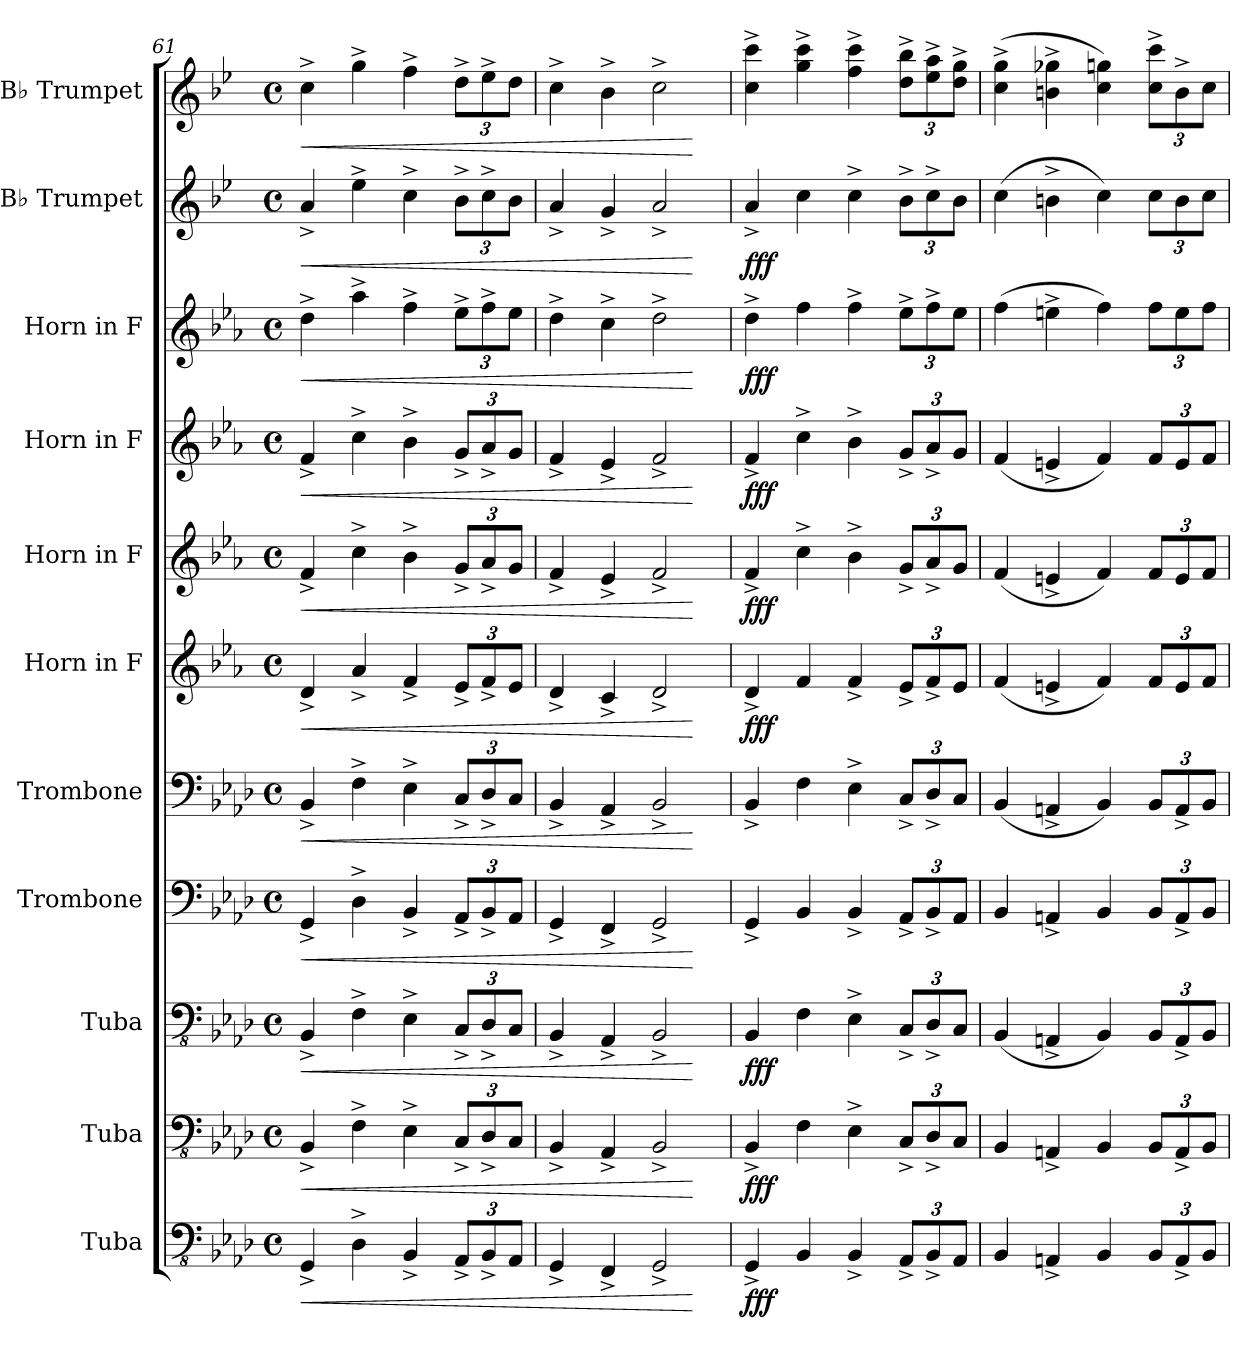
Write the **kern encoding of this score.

**kern	**dynam	**kern	**dynam	**kern	**dynam	**kern	**dynam	**kern	**dynam	**kern	**dynam	**kern	**dynam	**kern	**dynam	**kern	**dynam	**kern	**dynam	**kern	**dynam
*part11	*part11	*part10	*part10	*part9	*part9	*part8	*part8	*part7	*part7	*part6	*part6	*part5	*part5	*part4	*part4	*part3	*part3	*part2	*part2	*part1	*part1
*staff11	*staff11	*staff10	*staff10	*staff9	*staff9	*staff8	*staff8	*staff7	*staff7	*staff6	*staff6	*staff5	*staff5	*staff4	*staff4	*staff3	*staff3	*staff2	*staff2	*staff1	*staff1
*I"Tuba	*	*I"Tuba	*	*I"Tuba	*	*I"Trombone	*	*I"Trombone	*	*I"Horn in F	*	*I"Horn in F	*	*I"Horn in F	*	*I"Horn in F	*	*I"B♭ Trumpet	*	*I"B♭ Trumpet	*
*I'Tba.	*	*I'Tba.	*	*I'Tba.	*	*I'Tbn.	*	*I'Tbn.	*	*	*	*	*	*	*	*	*	*I'B♭ Tpt.	*	*I'B♭ Tpt.	*
!!LO:PB:g=z
*clefFv4	*	*clefFv4	*	*clefFv4	*	*clefF4	*	*clefF4	*	*clefG2	*	*clefG2	*	*clefG2	*	*clefG2	*	*clefG2	*	*clefG2	*
*	*	*	*	*	*	*	*	*	*	*ITrd4c7	*	*ITrd4c7	*	*ITrd4c7	*	*ITrd4c7	*	*ITrd1c2	*	*ITrd1c2	*
*k[b-e-a-d-]	*	*k[b-e-a-d-]	*	*k[b-e-a-d-]	*	*k[b-e-a-d-]	*	*k[b-e-a-d-]	*	*k[b-e-a-d-]	*	*k[b-e-a-d-]	*	*k[b-e-a-d-]	*	*k[b-e-a-d-]	*	*k[b-e-a-d-]	*	*k[b-e-a-d-]	*
*M4/4	*	*M4/4	*	*M4/4	*	*M4/4	*	*M4/4	*	*M4/4	*	*M4/4	*	*M4/4	*	*M4/4	*	*M4/4	*	*M4/4	*
*met(c)	*	*met(c)	*	*met(c)	*	*met(c)	*	*met(c)	*	*met(c)	*	*met(c)	*	*met(c)	*	*met(c)	*	*met(c)	*	*met(c)	*
*MM80	*	*MM80	*	*MM80	*	*MM80	*	*MM80	*	*MM80	*	*MM80	*	*MM80	*	*MM80	*	*MM80	*	*MM80	*
=61	=61	=61	=61	=61	=61	=61	=61	=61	=61	=61	=61	=61	=61	=61	=61	=61	=61	=61	=61	=61	=61
!	!LO:HP:b	!	!LO:HP:b	!	!LO:HP:b	!	!LO:HP:b	!	!LO:HP:b	!	!LO:HP:b	!	!LO:HP:b	!	!LO:HP:b	!	!LO:HP:b	!	!LO:HP:b	!	!LO:HP:b
4GGG^/	<	4BBB-^/	<	4BBB-^/	<	4GG^/	<	4BB-^/	<	4G^/	<	4B-^/	<	4B-^/	<	4g^\	<	4g^/	<	4b-^\	<
4DD-^\	.	4FF^\	.	4FF^\	.	4D-^\	.	4F^\	.	4d-^/	.	4f^\	.	4f^\	.	4dd-^\	.	4dd-^\	.	4ff^\	.
4BBB-^/	.	4EE-^\	.	4EE-^\	.	4BB-^/	.	4E-^\	.	4B-^/	.	4e-^\	.	4e-^\	.	4b-^\	.	4b-^\	.	4ee-^\	.
*Xbrackettup	*	*Xbrackettup	*	*Xbrackettup	*	*Xbrackettup	*	*Xbrackettup	*	*Xbrackettup	*	*Xbrackettup	*	*Xbrackettup	*	*Xbrackettup	*	*Xbrackettup	*	*Xbrackettup	*
12AAA-^/L	.	12CC^/L	.	12CC^/L	.	12AA-^/L	.	12C^/L	.	12A-^/L	.	12c^/L	.	12c^/L	.	12a-^\L	.	12a-^\L	.	12cc^\L	.
12BBB-^/	.	12DD-^/	.	12DD-^/	.	12BB-^/	.	12D-^/	.	12B-^/	.	12d-^/	.	12d-^/	.	12b-^\	.	12b-^\	.	12dd-^\	.
12AAA-/J	.	12CC/J	.	12CC/J	.	12AA-/J	.	12C/J	.	12A-/J	.	12c/J	.	12c/J	.	12a-\J	.	12a-\J	.	12cc\J	.
=62	=62	=62	=62	=62	=62	=62	=62	=62	=62	=62	=62	=62	=62	=62	=62	=62	=62	=62	=62	=62	=62
4GGG^/	.	4BBB-^/	.	4BBB-^/	.	4GG^/	.	4BB-^/	.	4G^/	.	4B-^/	.	4B-^/	.	4g^\	.	4g^/	.	4b-^\	.
4FFF^/	.	4AAA-^/	.	4AAA-^/	.	4FF^/	.	4AA-^/	.	4F^/	.	4A-^/	.	4A-^/	.	4f^\	.	4f^/	.	4a-^\	.
2GGG^/	.	2BBB-^/	.	2BBB-^/	.	2GG^/	.	2BB-^/	.	2G^/	.	2B-^/	.	2B-^/	.	2g^\	.	2g^/	.	2b-^\	.
.	[	.	[	.	[	.	[	.	[	.	[	.	[	.	[	.	[	.	[	.	[
=63	=63	=63	=63	=63	=63	=63	=63	=63	=63	=63	=63	=63	=63	=63	=63	=63	=63	=63	=63	=63	=63
*	*	*	*	*	*	*	*	*	*	*	*	*	*	*	*	*	*	*	*	*MM75	*
!	!LO:DY:b	!	!LO:DY:b	!	!LO:DY:b	!	!	!	!	!	!LO:DY:b	!	!LO:DY:b	!	!LO:DY:b	!	!LO:DY:b	!	!LO:DY:b	!	!
4GGG^/	fff	4BBB-^/	fff	4BBB-/	fff	4GG^/	.	4BB-^/	.	4G^/	fff	4B-^/	fff	4B-^/	fff	4g^\	fff	4g^/	fff	4b-\^ 4bb-\^	.
4BBB-/	.	4FF\	.	4FF\	.	4BB-/	.	4F\	.	4B-/	.	4f^\	.	4f^\	.	4b-\	.	4b-\	.	4ff\^ 4bb-\^	.
4BBB-^/	.	4EE-^\	.	4EE-^\	.	4BB-^/	.	4E-^\	.	4B-^/	.	4e-^\	.	4e-^\	.	4b-^\	.	4b-^\	.	4ee-\^ 4bb-\^	.
12AAA-^/L	.	12CC^/L	.	12CC^/L	.	12AA-^/L	.	12C^/L	.	12A-^/L	.	12c^/L	.	12c^/L	.	12a-^\L	.	12a-^\L	.	12cc\^ 12aa-\^L	.
12BBB-^/	.	12DD-^/	.	12DD-^/	.	12BB-^/	.	12D-^/	.	12B-^/	.	12d-^/	.	12d-^/	.	12b-^\	.	12b-^\	.	12dd-\^ 12gg\^	.
12AAA-/J	.	12CC/J	.	12CC/J	.	12AA-/J	.	12C/J	.	12A-/J	.	12c/J	.	12c/J	.	12a-\J	.	12a-\J	.	12cc\^ 12ff\^J	.
=64	=64	=64	=64	=64	=64	=64	=64	=64	=64	=64	=64	=64	=64	=64	=64	=64	=64	=64	=64	=64	=64
4BBB-/	.	4BBB-/	.	(4BBB-/	.	4BB-/	.	(4BB-/	.	(4B-/	.	(4B-/	.	(4B-/	.	(4b-\	.	(4b-\	.	(4b-\^ 4ff\^	.
4AAAn^/	.	4AAAn^/	.	4AAAn^/	.	4AAn^/	.	4AAn^/	.	4An^/	.	4An^/	.	4An^/	.	4an^\	.	4an^\	.	4an\^ 4ff-X\^	.
4BBB-/	.	4BBB-/	.	4BBB-/)	.	4BB-/	.	4BB-/)	.	4B-/)	.	4B-/)	.	4B-/)	.	4b-\)	.	4b-\)	.	4b-\ 4ffn\)	.
12BBB-/L	.	12BBB-/L	.	12BBB-/L	.	12BB-/L	.	12BB-/L	.	12B-/L	.	12B-/L	.	12B-/L	.	12b-\L	.	12b-\L	.	12b-\^ 12bb-\^L	.
12AAA^/	.	12AAA^/	.	12AAA^/	.	12AA^/	.	12AA^/	.	12A/	.	12A/	.	12A/	.	12a\	.	12a\	.	12a^\	.
12BBB-/J	.	12BBB-/J	.	12BBB-/J	.	12BB-/J	.	12BB-/J	.	12B-/J	.	12B-/J	.	12B-/J	.	12b-\J	.	12b-\J	.	12b-\J	.
=	=	=	=	=	=	=	=	=	=	=	=	=	=	=	=	=	=	=	=	=	=
*-	*-	*-	*-	*-	*-	*-	*-	*-	*-	*-	*-	*-	*-	*-	*-	*-	*-	*-	*-	*-	*-
